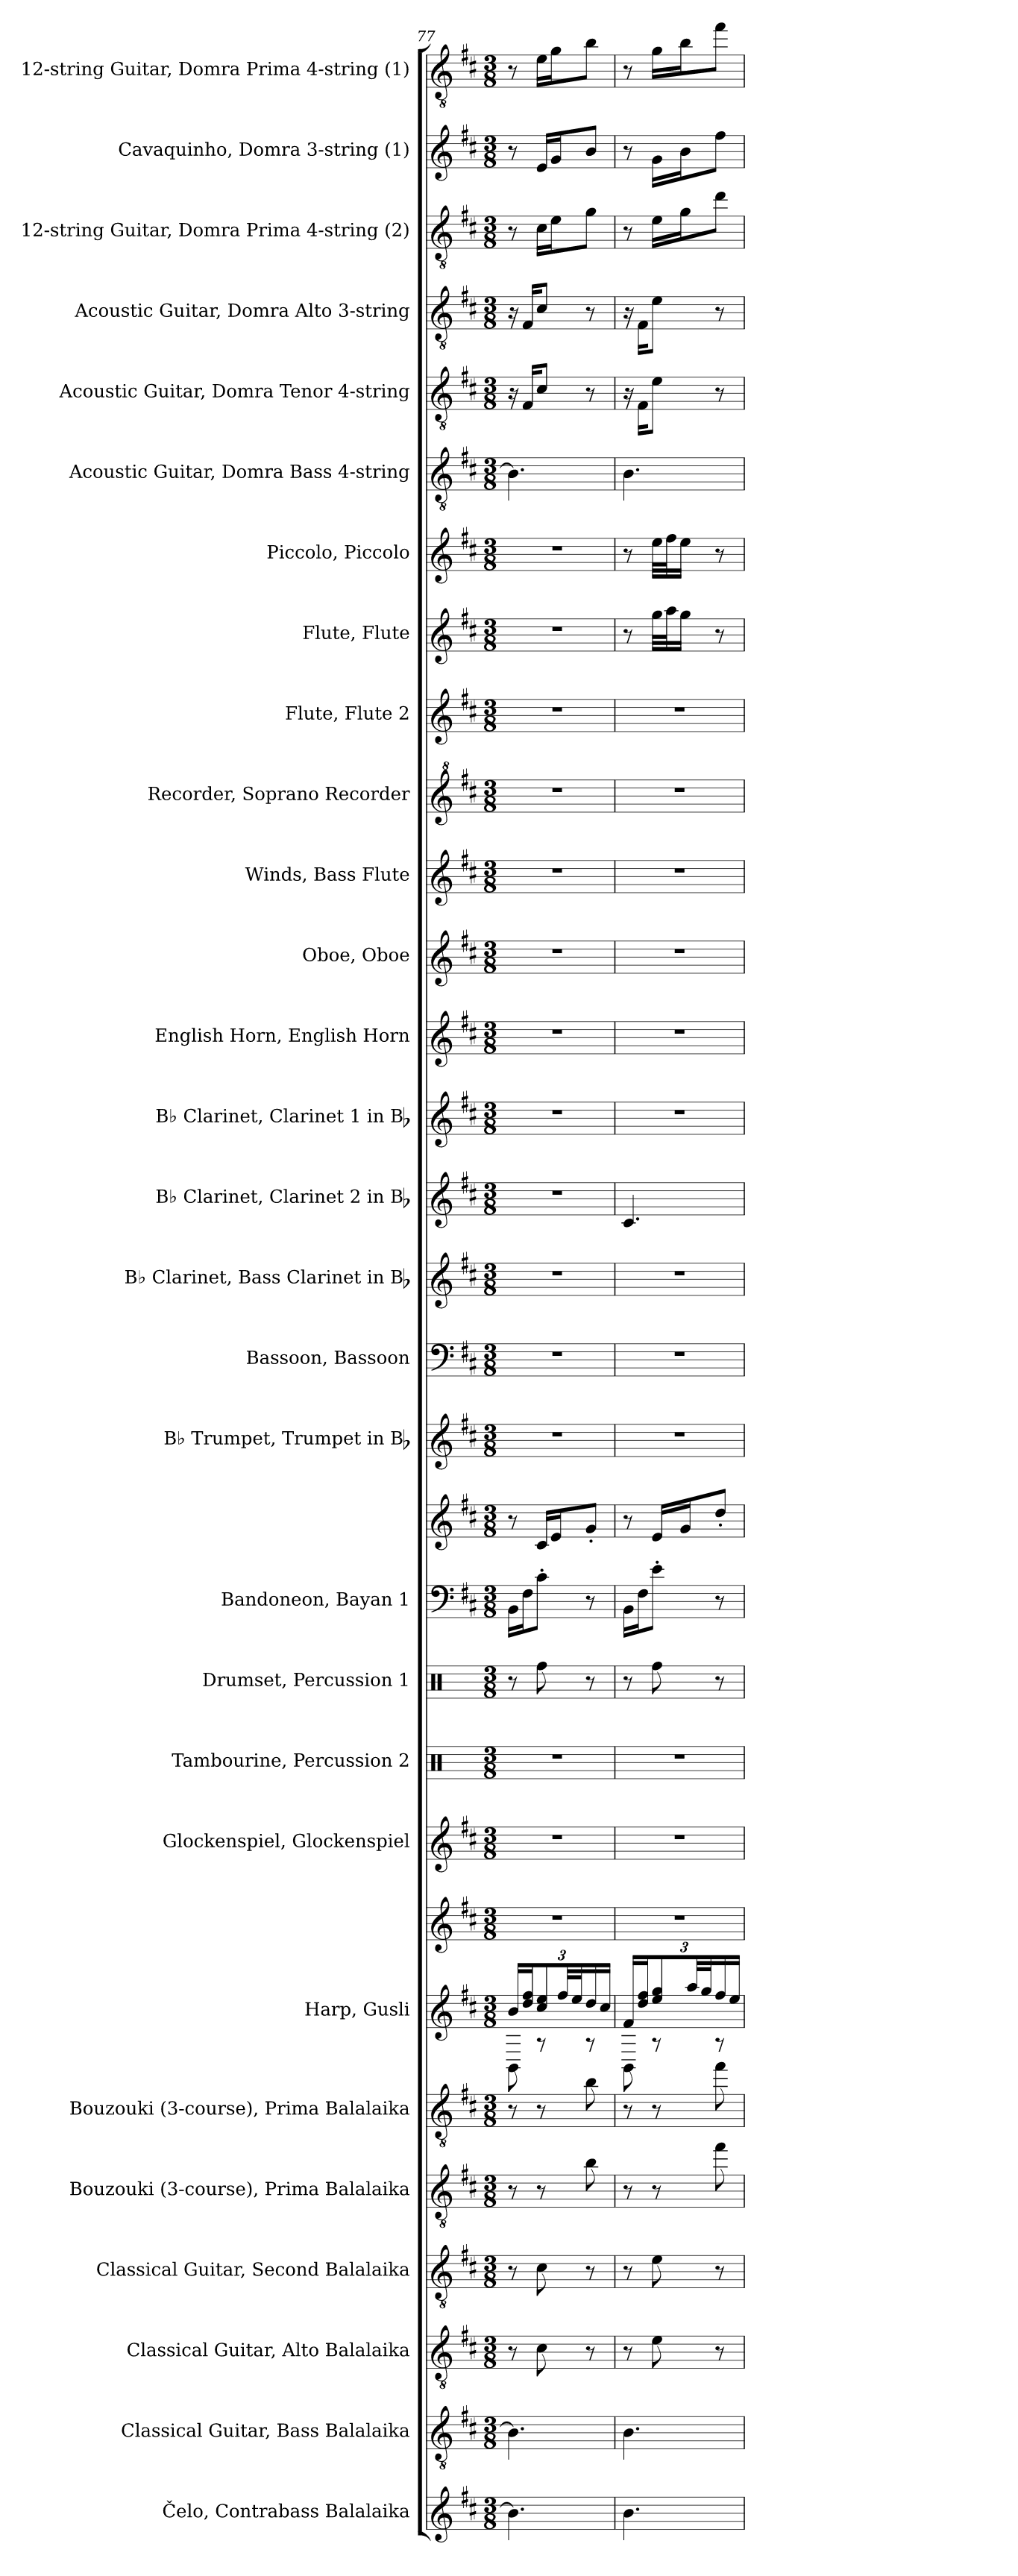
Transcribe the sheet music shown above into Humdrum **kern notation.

**kern	**kern	**kern	**kern	**kern	**kern	**kern	**kern	**kern	**kern	**kern	**kern	**kern	**kern	**kern	**kern	**kern	**kern	**kern	**kern	**kern	**kern	**kern	**kern	**kern	**kern	**kern	**kern	**kern	**kern	**kern
*part29	*part28	*part27	*part26	*part25	*part24	*part23	*part23	*part22	*part21	*part20	*part19	*part19	*part18	*part17	*part16	*part15	*part14	*part13	*part12	*part11	*part10	*part9	*part8	*part7	*part6	*part5	*part4	*part3	*part2	*part1
*staff31	*staff30	*staff29	*staff28	*staff27	*staff26	*staff25	*staff24	*staff23	*staff22	*staff21	*staff20	*staff19	*staff18	*staff17	*staff16	*staff15	*staff14	*staff13	*staff12	*staff11	*staff10	*staff9	*staff8	*staff7	*staff6	*staff5	*staff4	*staff3	*staff2	*staff1
*I"Čelo, Contrabass Balalaika	*I"Classical Guitar, Bass Balalaika	*I"Classical Guitar, Alto Balalaika	*I"Classical Guitar, Second Balalaika	*I"Bouzouki (3-course), Prima Balalaika	*I"Bouzouki (3-course), Prima Balalaika	*I"Harp, Gusli	*	*I"Glockenspiel, Glockenspiel	*I"Tambourine, Percussion 2	*I"Drumset, Percussion 1	*I"Bandoneon, Bayan 1	*	*I"B♭ Trumpet, Trumpet in Bb	*I"Bassoon, Bassoon	*I"B♭ Clarinet, Bass Clarinet in Bb	*I"B♭ Clarinet, Clarinet 2 in Bb	*I"B♭ Clarinet, Clarinet 1 in Bb	*I"English Horn, English Horn	*I"Oboe, Oboe	*I"Winds, Bass Flute	*I"Recorder, Soprano Recorder	*I"Flute, Flute 2	*I"Flute, Flute	*I"Piccolo, Piccolo	*I"Acoustic Guitar, Domra Bass 4-string	*I"Acoustic Guitar, Domra Tenor 4-string	*I"Acoustic Guitar, Domra Alto 3-string	*I"12-string Guitar, Domra Prima 4-string (2)	*I"Cavaquinho, Domra 3-string (1)	*I"12-string Guitar, Domra Prima 4-string (1)
*	*I'Guit.	*I'Guit.	*I'Guit.	*I'Bou.	*I'Bou.	*I'Hrp.	*	*I'Glock.	*I'Tamb.	*I'D. Set	*I'Ban.	*	*I'B♭ Tpt.	*I'Bsn.	*I'B♭ Cl.	*I'B♭ Cl.	*I'B♭ Cl.	*I'E. Hn.	*I'Ob.	*I'Wi.	*I'Rec.	*I'Fl.	*I'Fl.	*I'Picc.	*I'Guit.	*I'Guit.	*I'Guit.	*I'12-str. Guit.	*I'Cava.	*I'12-str. Guit.
*clefG2	*clefGv2	*clefGv2	*clefGv2	*clefGv2	*clefGv2	*clefG2	*clefG2	*clefG2	*clefX	*clefX	*clefF4	*clefG2	*clefG2	*clefF4	*clefG2	*clefG2	*clefG2	*clefG2	*clefG2	*clefG2	*clefG^2	*clefG2	*clefG2	*clefG2	*clefGv2	*clefGv2	*clefGv2	*clefGv2	*clefG2	*clefGv2
*ITrd14c24	*	*	*	*	*	*	*	*ITrd-14c-24	*	*	*	*	*ITrd1c2	*	*ITrd1c2	*ITrd1c2	*ITrd1c2	*ITrd4c7	*	*	*	*	*	*ITrd-7c-12	*	*	*	*	*	*
*k[f#c#]	*k[f#c#]	*k[f#c#]	*k[f#c#]	*k[f#c#]	*k[f#c#]	*k[f#c#]	*k[f#c#]	*k[f#c#]	*k[]	*k[]	*k[f#c#]	*k[f#c#]	*k[]	*k[f#c#]	*k[]	*k[]	*k[]	*k[f#]	*k[f#c#]	*k[f#c#]	*k[f#c#]	*k[f#c#]	*k[f#c#]	*k[f#c#]	*k[f#c#]	*k[f#c#]	*k[f#c#]	*k[f#c#]	*k[f#c#]	*k[f#c#]
*M3/8	*M3/8	*M3/8	*M3/8	*M3/8	*M3/8	*M3/8	*M3/8	*M3/8	*M3/8	*M3/8	*M3/8	*M3/8	*M3/8	*M3/8	*M3/8	*M3/8	*M3/8	*M3/8	*M3/8	*M3/8	*M3/8	*M3/8	*M3/8	*M3/8	*M3/8	*M3/8	*M3/8	*M3/8	*M3/8	*M3/8
=77	=77	=77	=77	=77	=77	=77	=77	=77	=77	=77	=77	=77	=77	=77	=77	=77	=77	=77	=77	=77	=77	=77	=77	=77	=77	=77	=77	=77	=77	=77
*	*	*	*	*	*	*^	*	*	*	*	*	*	*	*	*	*	*	*	*	*	*	*	*	*	*	*	*	*	*	*
4.BB\]	4.B\]	8r	8r	8r	8r	16b/LL	8BB\	4.r	4.r	4.r	8r	16BB\LL	8r	4.r	4.r	4.r	4.r	4.r	4.r	4.r	4.r	4.r	4.r	4.r	4.r	4.B\]	16r	16r	8r	8r	8r
.	.	.	.	.	.	16dd/ 16ff#/J	.	.	.	.	.	16F#\J	.	.	.	.	.	.	.	.	.	.	.	.	.	.	16F#/KL	16F#/KL	.	.	.
*	*	*	*	*	*	*Xbrackettup	*	*	*	*	*	*	*	*	*	*	*	*	*	*	*	*	*	*	*	*	*	*	*	*	*
.	.	8c#\	8c#\	8r	8r	12cc#/ 12ee/	8r	.	.	.	8Rff\	8c#'\J	16c#/LL	.	.	.	.	.	.	.	.	.	.	.	.	.	8c#/J	8c#/J	16c#\LL	16e/LL	16e\LL
.	.	.	.	.	.	.	.	.	.	.	.	.	16e/J	.	.	.	.	.	.	.	.	.	.	.	.	.	.	.	16e\J	16g/J	16g\J
.	.	.	.	.	.	48ff#/LL	.	.	.	.	.	.	.	.	.	.	.	.	.	.	.	.	.	.	.	.	.	.	.	.	.
.	.	.	.	.	.	48ee/J	.	.	.	.	.	.	.	.	.	.	.	.	.	.	.	.	.	.	.	.	.	.	.	.	.
.	.	8r	8r	8b\	8b\	16dd/	8r	.	.	.	8r	8r	8g'/J	.	.	.	.	.	.	.	.	.	.	.	.	.	8r	8r	8g\J	8b/J	8b\J
.	.	.	.	.	.	16cc#/JJ	.	.	.	.	.	.	.	.	.	.	.	.	.	.	.	.	.	.	.	.	.	.	.	.	.
=78	=78	=78	=78	=78	=78	=78	=78	=78	=78	=78	=78	=78	=78	=78	=78	=78	=78	=78	=78	=78	=78	=78	=78	=78	=78	=78	=78	=78	=78	=78	=78
4.BB\	4.B\	8r	8r	8r	8r	16f#/LL	8BB\	4.r	4.r	4.r	8r	16BB\LL	8r	4.r	4.r	4.r	4.B/	4.r	4.r	4.r	4.r	4.r	4.r	8r	8r	4.B\	16r	16r	8r	8r	8r
.	.	.	.	.	.	16dd/ 16ff#/J	.	.	.	.	.	16F#\J	.	.	.	.	.	.	.	.	.	.	.	.	.	.	16F#\KL	16F#\KL	.	.	.
.	.	8e\	8e\	8r	8r	12ee/ 12gg/	8r	.	.	.	8Rff\	8e'\J	16e/LL	.	.	.	.	.	.	.	.	.	.	32gg\LLL	32eee\LLL	.	8e\J	8e\J	16e\LL	16g\LL	16g\LL
.	.	.	.	.	.	.	.	.	.	.	.	.	.	.	.	.	.	.	.	.	.	.	.	32aa\J	32fff#\J	.	.	.	.	.	.
.	.	.	.	.	.	.	.	.	.	.	.	.	16g/J	.	.	.	.	.	.	.	.	.	.	16gg\JJ	16eee\JJ	.	.	.	16g\J	16b\J	16b\J
.	.	.	.	.	.	48aa/LL	.	.	.	.	.	.	.	.	.	.	.	.	.	.	.	.	.	.	.	.	.	.	.	.	.
.	.	.	.	.	.	48gg/J	.	.	.	.	.	.	.	.	.	.	.	.	.	.	.	.	.	.	.	.	.	.	.	.	.
.	.	8r	8r	8ff#\	8ff#\	16ff#/	8r	.	.	.	8r	8r	8dd'/J	.	.	.	.	.	.	.	.	.	.	8r	8r	.	8r	8r	8dd\J	8ff#\J	8ff#\J
.	.	.	.	.	.	16ee/JJ	.	.	.	.	.	.	.	.	.	.	.	.	.	.	.	.	.	.	.	.	.	.	.	.	.
*	*	*	*	*	*	*v	*v	*	*	*	*	*	*	*	*	*	*	*	*	*	*	*	*	*	*	*	*	*	*	*	*
=	=	=	=	=	=	=	=	=	=	=	=	=	=	=	=	=	=	=	=	=	=	=	=	=	=	=	=	=	=	=
*-	*-	*-	*-	*-	*-	*-	*-	*-	*-	*-	*-	*-	*-	*-	*-	*-	*-	*-	*-	*-	*-	*-	*-	*-	*-	*-	*-	*-	*-	*-
